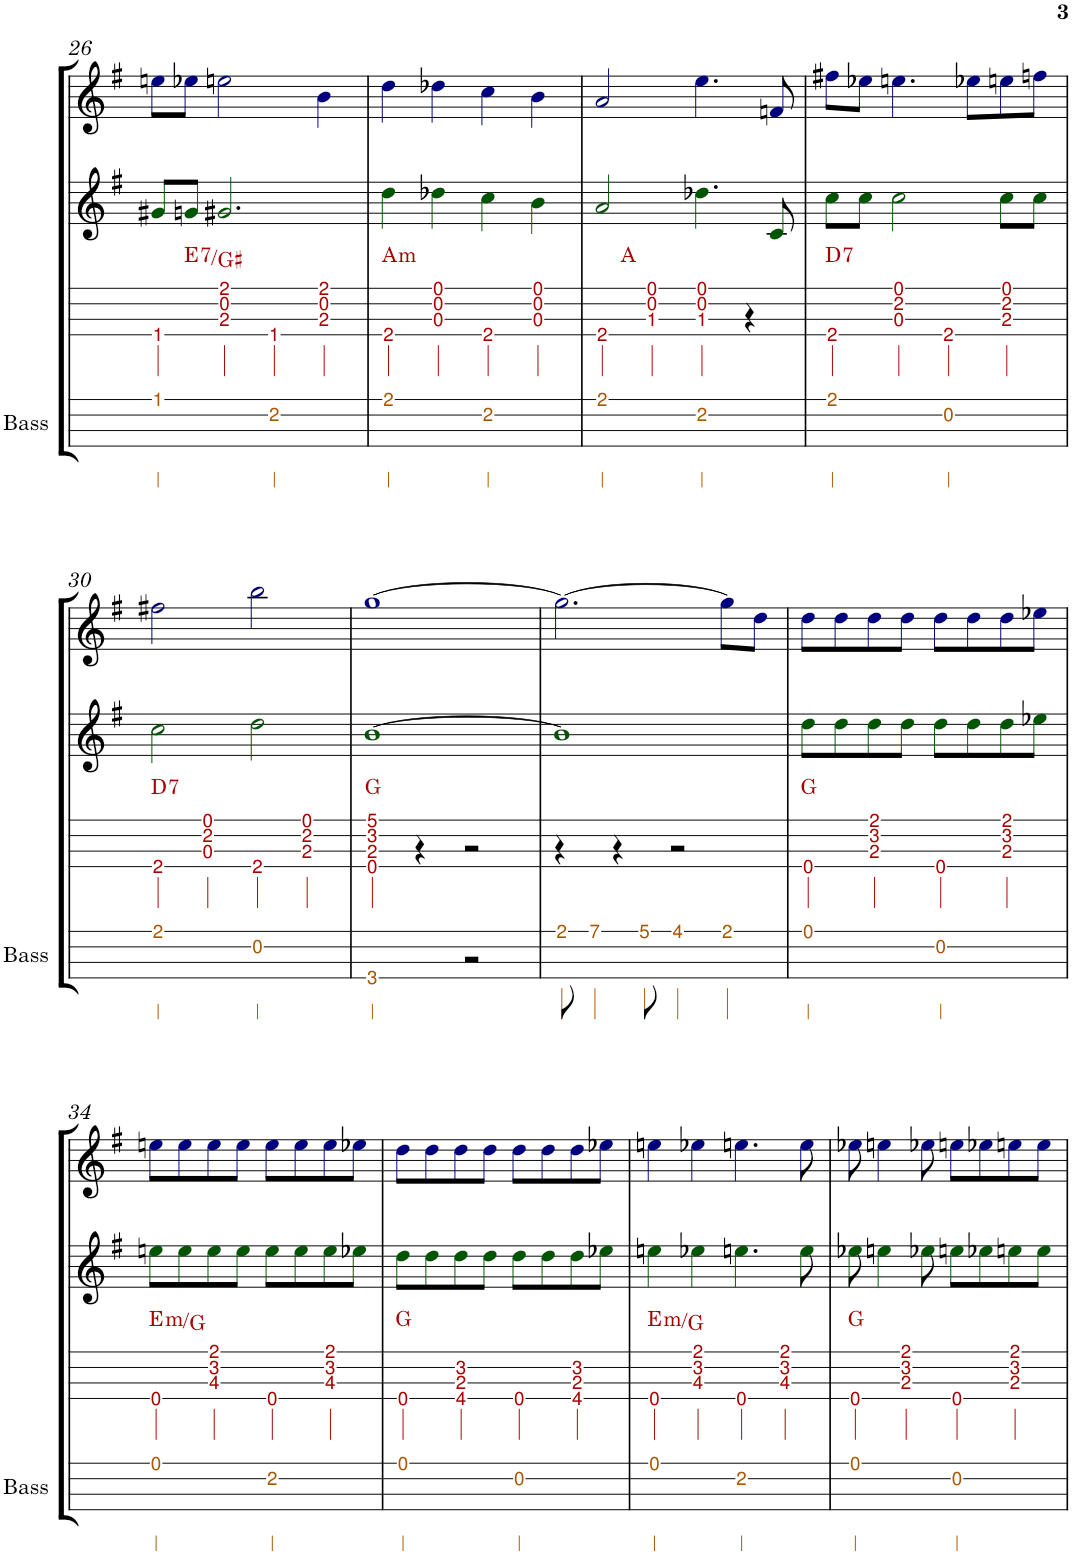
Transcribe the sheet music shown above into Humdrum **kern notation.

**kern	**kern	**harte	**kern	**kern
*part4	*part3	*part3	*part2	*part1
*staff4	*staff3	*	*staff2	*staff1
*I"Bass Guitar	*I"Ukulele	*	*I"Mandolin	*I"Mandolin
*I'Bass	*	*	*	*
!!LO:PB:g=z
*	*	*	*clefG2	*clefG2
*k[f#]	*k[f#]	*	*k[f#]	*k[f#]
*G:	*G:	*	*G:	*G:
*M4/4	*M4/4	*	*M4/4	*M4/4
=26	=26	=26	=26	=26
*	*^	*	*	*
2GG#i\	4G#j\	8ryy	.	8g#XZ/L	8eenV\L
!	!	!	!LO:H:kt=7	!	!
.	.	2..ryy	E:7/3	8gnZ/J	8ee-XV\J
.	4dj\ 4ej\ 4bj\	.	.	2.g#XZ/	2eenV\
2EEi\	4G#j\	.	.	.	.
.	4dj\ 4ej\ 4bj\	.	.	.	4bV\
=27	=27	=27	=27	=27	=27
!	!	!	!LO:H:kt=m	!	!
*	*v	*v	*	*	*
2AAi\	4Aj\	A:min	4ddZ\	4ddV\
.	4cj\ 4ej\ 4aj\	.	4dd-XZ\	4dd-XV\
2EEi\	4Aj\	.	4ccZ\	4ccV\
.	4cj\ 4ej\ 4aj\	.	4bZ\	4bV\
=28	=28	=28	=28	=28
*	*^	*	*	*
2AAi\	4Aj\	8ryy	.	2aZ/	2aV/
.	.	2..ryy	A:maj	.	.
.	4c#j\ 4ej\ 4aj\	.	.	.	.
2EEi\	4c#j\ 4ej\ 4aj\	.	.	4.dd-XZ\	4.eeV\
.	4r	.	.	.	.
.	.	.	.	8cZ/	8fnV/
=29	=29	=29	=29	=29	=29
!	!	!	!LO:H:kt=7	!	!
*	*v	*v	*	*	*
2AAi\	4Aj\	D:7	8ccZ\L	8ff#XV\L
.	.	.	8ccZ\J	8ee-XV\J
.	4cj\ 4f#j\ 4aj\	.	2ccZ\	4.eenV\
2DDi\	4Aj\	.	.	.
.	.	.	.	8ee-XV\L
.	4dj\ 4f#j\ 4aj\	.	8ccZ\L	8eenV\
.	.	.	8ccZ\J	8ffnV\J
!!LO:LB:g=z
=30	=30	=30	=30	=30
!	!	!LO:H:kt=7	!	!
2AAi\	4Aj\	D:7	2ccZ\	2ff#XV\
.	4cj\ 4f#j\ 4aj\	.	.	.
2DDi\	4Aj\	.	2ddZ\	2bbV\
.	4dj\ 4f#j\ 4aj\	.	.	.
=31	=31	=31	=31	=31
2GGGi\	4Gj\ 4dj\ 4gj\ 4ddj\	G:maj	[1bZ	[1ggV
.	4r	.	.	.
2r	2r	.	.	.
=32	=32	=32	=32	=32
8AAi\	4r	.	1bZ]	2.ggV\_
4Di\	.	.	.	.
.	4r	.	.	.
8Ci\	.	.	.	.
4BBi\	2r	.	.	.
4AAi\	.	.	.	8ggV\L]
.	.	.	.	8ddV\J
=33	=33	=33	=33	=33
2GGi\	4Gj\	G:maj	8ddZ\L	8ddV\L
.	.	.	8ddZ\	8ddV\
.	4dj\ 4gj\ 4bj\	.	8ddZ\	8ddV\
.	.	.	8ddZ\J	8ddV\J
2DDi\	4Gj\	.	8ddZ\L	8ddV\L
.	.	.	8ddZ\	8ddV\
.	4dj\ 4gj\ 4bj\	.	8ddZ\	8ddV\
.	.	.	8ee-XZ\J	8ee-XV\J
!!LO:LB:g=z
=34	=34	=34	=34	=34
!	!	!LO:H:kt=m	!	!
2GGi\	4Gj\	E:min/b3	8eenZ\L	8eenV\L
.	.	.	8eeZ\	8eeV\
.	4ej\ 4gj\ 4bj\	.	8eeZ\	8eeV\
.	.	.	8eeZ\J	8eeV\J
2EEi\	4Gj\	.	8eeZ\L	8eeV\L
.	.	.	8eeZ\	8eeV\
.	4ej\ 4gj\ 4bj\	.	8eeZ\	8eeV\
.	.	.	8ee-XZ\J	8ee-XV\J
=35	=35	=35	=35	=35
2GGi\	4Gj\	G:maj	8ddZ\L	8ddV\L
.	.	.	8ddZ\	8ddV\
.	4Bj\ 4dj\ 4gj\	.	8ddZ\	8ddV\
.	.	.	8ddZ\J	8ddV\J
2DDi\	4Gj\	.	8ddZ\L	8ddV\L
.	.	.	8ddZ\	8ddV\
.	4Bj\ 4dj\ 4gj\	.	8ddZ\	8ddV\
.	.	.	8ee-XZ\J	8ee-XV\J
=36	=36	=36	=36	=36
!	!	!LO:H:kt=m	!	!
2GGi\	4Gj\	E:min/b3	4eenZ\	4eenV\
.	4ej\ 4gj\ 4bj\	.	4ee-XZ\	4ee-XV\
2EEi\	4Gj\	.	4.eenZ\	4.eenV\
.	4ej\ 4gj\ 4bj\	.	.	.
.	.	.	8eeZ\	8eeV\
=37	=37	=37	=37	=37
2GGi\	4Gj\	G:maj	8ee-XZ\	8ee-XV\
.	.	.	4eenZ\	4eenV\
.	4dj\ 4gj\ 4bj\	.	.	.
.	.	.	8ee-XZ\	8ee-XV\
2DDi\	4Gj\	.	8eenZ\L	8eenV\L
.	.	.	8ee-XZ\	8ee-XV\
.	4dj\ 4gj\ 4bj\	.	8eenZ\	8eenV\
.	.	.	8eeZ\J	8eeV\J
=	=	=	=	=
*-	*-	*-	*-	*-
